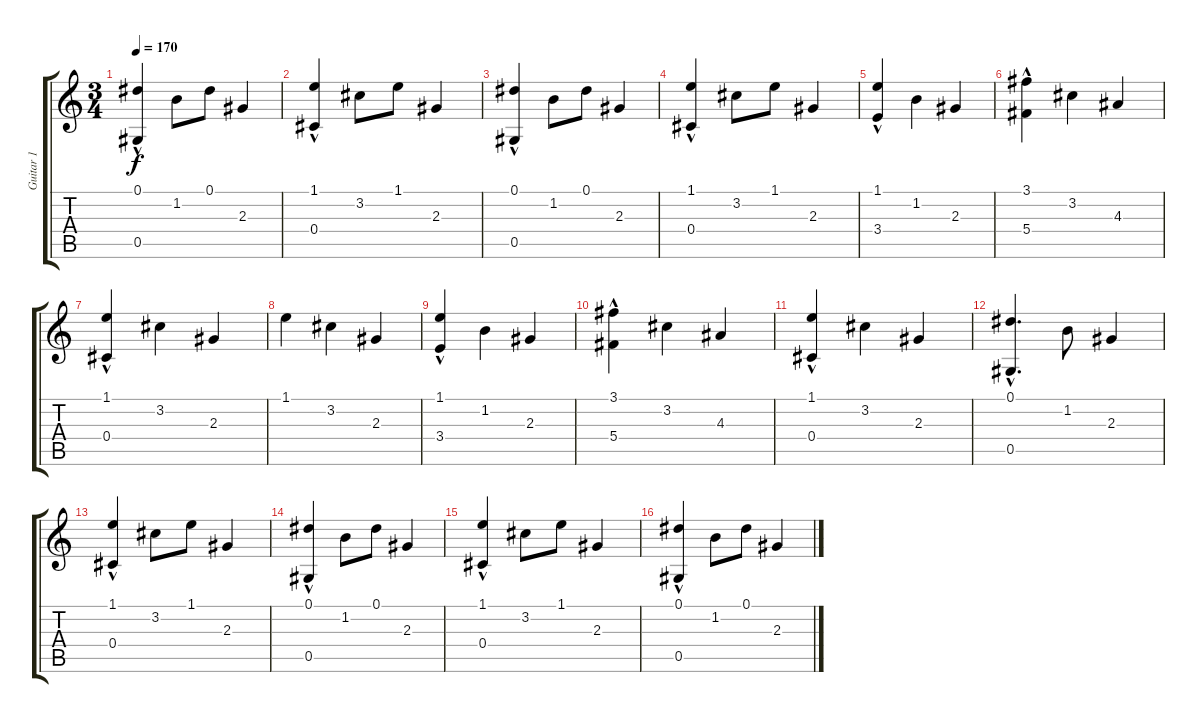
\track ("Guitar 1" "Guitar 1") {instrument acousticguitarnylon}
\staff {score tabs}
\tuning (Eb4 Bb3 Gb3 Db3 Ab2 Eb2) {hide}
\ts (3 4)
\tempo 170
\clef g2
\ks c
(0.1 0.5{hac}).4{dy f} 1.2.8 0.1.8 2.3.4 |
(1.1 0.4{hac}).4 3.2.8 1.1.8 2.3.4 |
(0.1 0.5{hac}).4 1.2.8 0.1.8 2.3.4 |
(1.1 0.4{hac}).4 3.2.8 1.1.8 2.3.4 |
(1.1 3.4{hac}).4 1.2.4 2.3.4 |
(3.1 5.4{hac}).4 3.2.4 4.3.4 |
(1.1 0.4{hac}).4 3.2.4 2.3.4 |
1.1.4 3.2.4 2.3.4 |
(1.1 3.4{hac}).4 1.2.4 2.3.4 |
(3.1 5.4{hac}).4 3.2.4 4.3.4 |
(1.1 0.4{hac}).4 3.2.4 2.3.4 |
(0.1{hac} 0.5{hac}).4{d} 1.2.8 2.3.4 |
(1.1 0.4{hac}).4 3.2.8 1.1.8 2.3.4 |
(0.1 0.5{hac}).4 1.2.8 0.1.8 2.3.4 |
(1.1 0.4{hac}).4 3.2.8 1.1.8 2.3.4 |
(0.1 0.5{hac}).4 1.2.8 0.1.8 2.3.4
